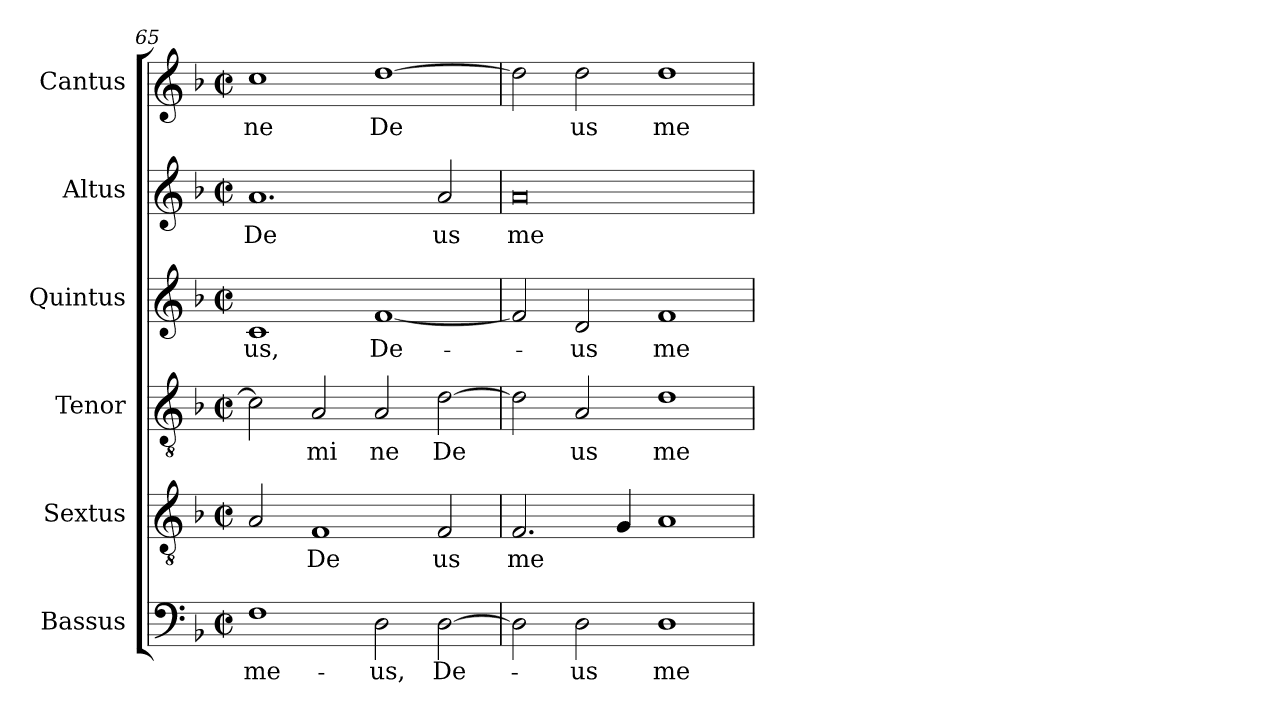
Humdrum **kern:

**kern	**text	**kern	**text	**kern	**text	**kern	**text	**kern	**text	**kern	**text
*part6	*part6	*part5	*part5	*part4	*part4	*part3	*part3	*part2	*part2	*part1	*part1
*staff6	*staff6	*staff5	*staff5	*staff4	*staff4	*staff3	*staff3	*staff2	*staff2	*staff1	*staff1
*I"Bassus	*	*I"Sextus	*	*I"Tenor	*	*I"Quintus	*	*I"Altus	*	*I"Cantus	*
*clefF4	*	*clefGv2	*	*clefGv2	*	*clefG2	*	*clefG2	*	*clefG2	*
*k[b-]	*	*k[b-]	*	*k[b-]	*	*k[b-]	*	*k[b-]	*	*k[b-]	*
*F:	*	*F:	*	*F:	*	*F:	*	*F:	*	*F:	*
*M2/2	*	*M2/2	*	*M2/2	*	*M2/2	*	*M2/2	*	*M2/2	*
*met(c|)	*	*met(c|)	*	*met(c|)	*	*met(c|)	*	*met(c|)	*	*met(c|)	*
=65	=65	=65	=65	=65	=65	=65	=65	=65	=65	=65	=65
!	!LO:LY:b:cj	!	!	!	!	!	!LO:LY:b:cj	!	!LO:LY:b:cj	!	!LO:LY:b:cj
1F	me-	2A/	.	2c\]	.	1c	-us,	1.a	De	1cc	ne
!	!	!	!LO:LY:b:cj	!	!LO:LY:b:cj	!	!	!	!	!	!
.	.	1F	De	2A/	mi	.	.	.	.	.	.
!	!LO:LY:b:cj	!	!	!	!LO:LY:b:cj	!	!LO:LY:b:cj	!	!	!	!LO:LY:b:cj
2D\	-us,	.	.	2A/	ne	[<1f	De-	.	.	[>1dd	De
!	!LO:LY:b	!	!LO:LY:b:cj	!	!LO:LY:b	!	!	!	!LO:LY:b:cj	!	!
[>2D\	De-	2F/	us	[>2d\	De	.	.	2a/	us	.	.
=66	=66	=66	=66	=66	=66	=66	=66	=66	=66	=66	=66
!	!	!	!LO:LY:b	!	!	!	!	!	!LO:LY:b:cj	!	!
2D\]	.	2.F/	me	2d\]	.	2f/]	.	0a	me	2dd\]	.
!	!LO:LY:b:cj	!	!	!	!LO:LY:b:cj	!	!LO:LY:b:cj	!	!	!	!LO:LY:b:cj
2D\	-us	.	.	2A/	us	2d/	-us	.	.	2dd\	us
.	.	4G/	.	.	.	.	.	.	.	.	.
!	!LO:LY:b:cj	!	!	!	!LO:LY:b:cj	!	!LO:LY:b:cj	!	!	!	!LO:LY:b:cj
1D	me-	1A	.	1d	me	1f	me-	.	.	1dd	me
=	=	=	=	=	=	=	=	=	=	=	=
*-	*-	*-	*-	*-	*-	*-	*-	*-	*-	*-	*-
